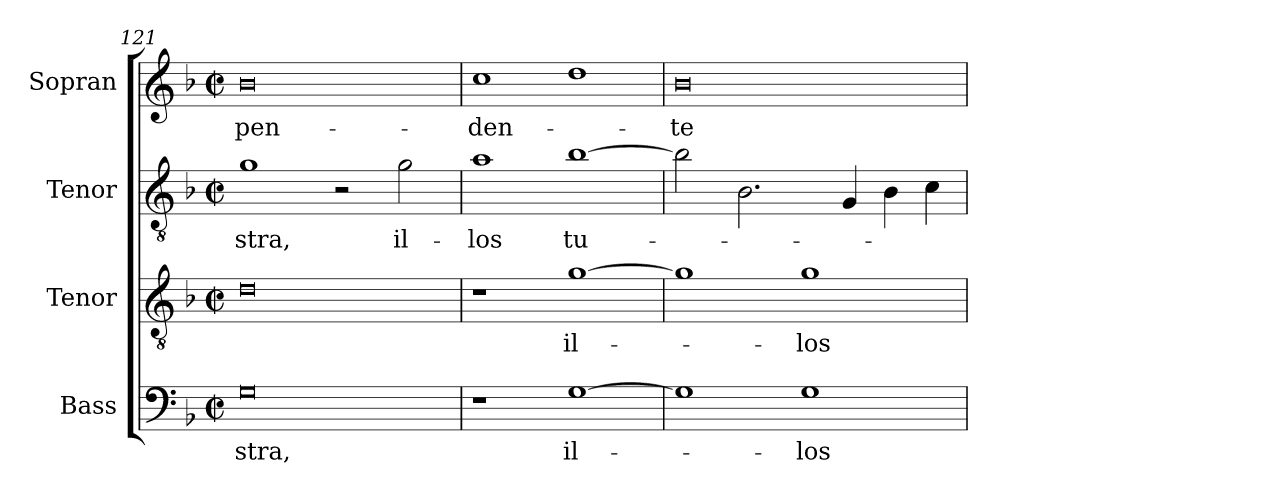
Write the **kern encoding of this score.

**kern	**text	**kern	**text	**kern	**text	**kern	**text
*part4	*part4	*part3	*part3	*part2	*part2	*part1	*part1
*staff4	*staff4	*staff3	*staff3	*staff2	*staff2	*staff1	*staff1
*I"Bass	*	*I"Tenor	*	*I"Tenor	*	*I"Sopran	*
*	*	*I'Tenor	*	*	*	*	*
*clefF4	*	*clefGv2	*	*clefGv2	*	*clefG2	*
*	*	*ITrd7c12	*	*ITrd7c12	*	*	*
*k[b-]	*	*k[b-]	*	*k[b-]	*	*k[b-]	*
*F:	*	*F:	*	*F:	*	*F:	*
*M2/2	*	*M2/2	*	*M2/2	*	*M2/2	*
*met(c|)	*	*met(c|)	*	*met(c|)	*	*met(c|)	*
=121	=121	=121	=121	=121	=121	=121	=121
!	!LO:LY:b:color=#000000	!	!	!	!	!	!
!	!	!	!	!	!LO:LY:b:color=#000000	!	!
!	!	!	!	!	!	!	!LO:LY:b:color=#000000
0Gi	-stra,	0Di	.	1Gi	-stra,	0b-i	pen-
.	.	.	.	2r	.	.	.
!	!	!	!	!	!LO:LY:b:color=#000000	!	!
.	.	.	.	2Gi\	il-	.	.
=122	=122	=122	=122	=122	=122	=122	=122
!	!	!	!	!	!LO:LY:b:color=#000000	!	!
!	!	!	!	!	!	!	!LO:LY:b:color=#000000
1r	.	1r	.	1Ai	-los	1cci	-den-
!	!LO:LY:b:color=#000000	!	!	!	!	!	!
!	!	!	!LO:LY:b:color=#000000	!	!	!	!
!	!	!	!	!	!LO:LY:b:color=#000000	!	!
[>1Gi	il-	[>1Gi	il-	[>1B-i	tu-	1ddi	.
=123	=123	=123	=123	=123	=123	=123	=123
!	!	!	!	!	!	!	!LO:LY:b:color=#000000
1Gi]	.	1Gi]	.	2B-i\]	.	0b-i	-te
.	.	.	.	2.BB-i\	.	.	.
!	!LO:LY:b:color=#000000	!	!	!	!	!	!
!	!	!	!LO:LY:b:color=#000000	!	!	!	!
1Gi	-los	1Gi	-los	.	.	.	.
.	.	.	.	4GGi/	.	.	.
.	.	.	.	4BB-i\	.	.	.
.	.	.	.	4Ci\	.	.	.
=	=	=	=	=	=	=	=
*-	*-	*-	*-	*-	*-	*-	*-
